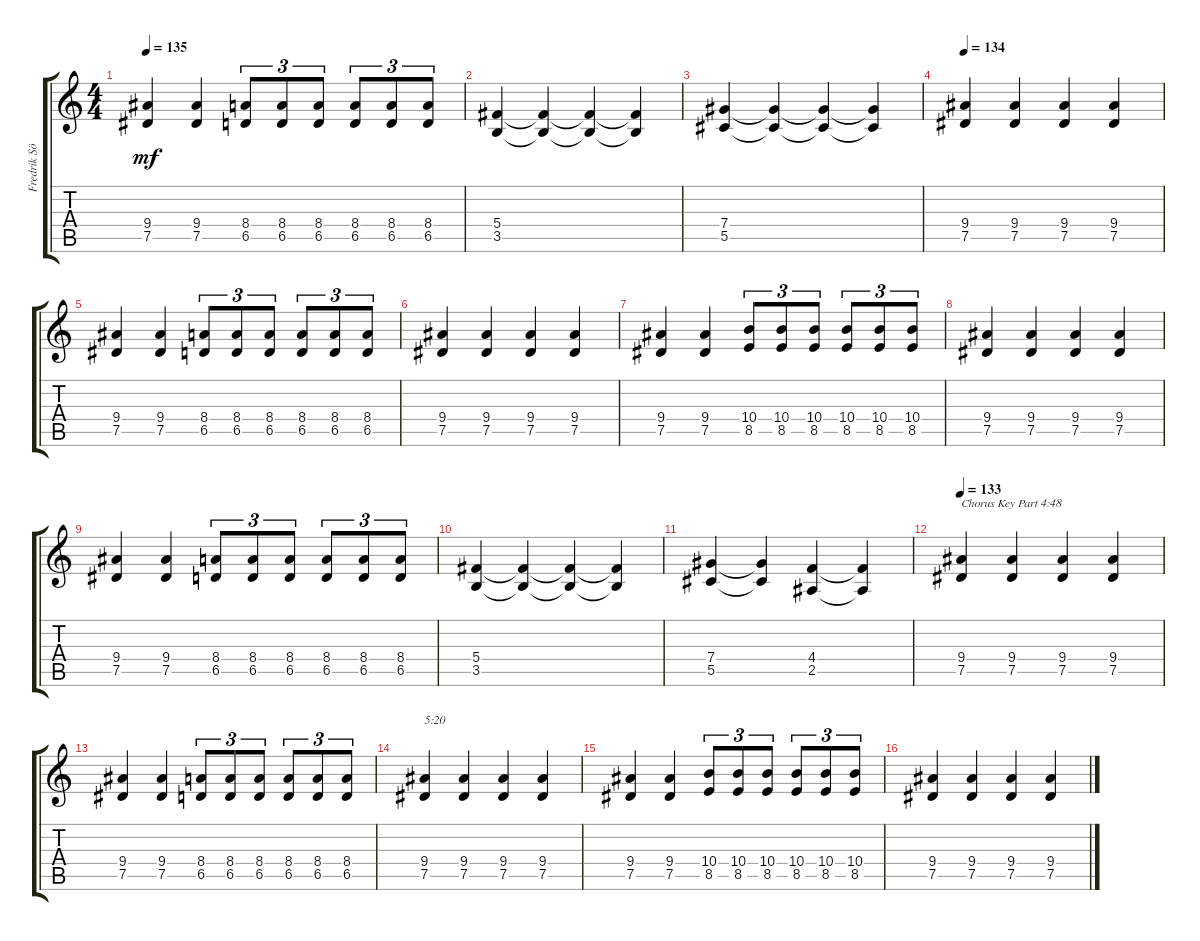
\track ("Fredrik Söderberg (D# Tuning)" "Fredrik Sö") {instrument overdrivenguitar}
\staff {score tabs}
\tuning (Eb4 Bb3 Gb3 Db3 Ab2 Eb2) {hide}
\ts (4 4)
\tempo 135
\clef g2
\ks c
(9.4 7.5).4{dy mf} (9.4 7.5).4 (8.4 6.5).8{tu (3 2)} (8.4 6.5).8{tu (3 2)} (8.4 6.5).8{tu (3 2)} (8.4 6.5).8{tu (3 2)} (8.4 6.5).8{tu (3 2)} (8.4 6.5).8{tu (3 2)} |
(5.4 3.5).4 (5.4{t} 3.5{t}).4 (5.4{t} 3.5{t}).4 (5.4{t} 3.5{t}).4 |
(7.4 5.5).4 (7.4{t} 5.5{t}).4 (7.4{t} 5.5{t}).4 (7.4{t} 5.5{t}).4 |
\tempo 134
(9.4 7.5).4 (9.4 7.5).4 (9.4 7.5).4 (9.4 7.5).4 |
(9.4 7.5).4 (9.4 7.5).4 (8.4 6.5).8{tu (3 2)} (8.4 6.5).8{tu (3 2)} (8.4 6.5).8{tu (3 2)} (8.4 6.5).8{tu (3 2)} (8.4 6.5).8{tu (3 2)} (8.4 6.5).8{tu (3 2)} |
(9.4 7.5).4 (9.4 7.5).4 (9.4 7.5).4 (9.4 7.5).4 |
(9.4 7.5).4 (9.4 7.5).4 (10.4 8.5).8{tu (3 2)} (10.4 8.5).8{tu (3 2)} (10.4 8.5).8{tu (3 2)} (10.4 8.5).8{tu (3 2)} (10.4 8.5).8{tu (3 2)} (10.4 8.5).8{tu (3 2)} |
(9.4 7.5).4 (9.4 7.5).4 (9.4 7.5).4 (9.4 7.5).4 |
(9.4 7.5).4 (9.4 7.5).4 (8.4 6.5).8{tu (3 2)} (8.4 6.5).8{tu (3 2)} (8.4 6.5).8{tu (3 2)} (8.4 6.5).8{tu (3 2)} (8.4 6.5).8{tu (3 2)} (8.4 6.5).8{tu (3 2)} |
(5.4 3.5).4 (5.4{t} 3.5{t}).4 (5.4{t} 3.5{t}).4 (5.4{t} 3.5{t}).4 |
(7.4 5.5).4 (7.4{t} 5.5{t}).4 (4.4 2.5).4 (4.4{t} 2.5{t}).4 |
\tempo 133
(9.4 7.5).4{txt "Chorus Key Part 4:48"} (9.4 7.5).4 (9.4 7.5).4 (9.4 7.5).4 |
(9.4 7.5).4 (9.4 7.5).4 (8.4 6.5).8{tu (3 2)} (8.4 6.5).8{tu (3 2)} (8.4 6.5).8{tu (3 2)} (8.4 6.5).8{tu (3 2)} (8.4 6.5).8{tu (3 2)} (8.4 6.5).8{tu (3 2)} |
(9.4 7.5).4{txt "5:20"} (9.4 7.5).4 (9.4 7.5).4 (9.4 7.5).4 |
(9.4 7.5).4 (9.4 7.5).4 (10.4 8.5).8{tu (3 2)} (10.4 8.5).8{tu (3 2)} (10.4 8.5).8{tu (3 2)} (10.4 8.5).8{tu (3 2)} (10.4 8.5).8{tu (3 2)} (10.4 8.5).8{tu (3 2)} |
(9.4 7.5).4 (9.4 7.5).4 (9.4 7.5).4 (9.4 7.5).4
